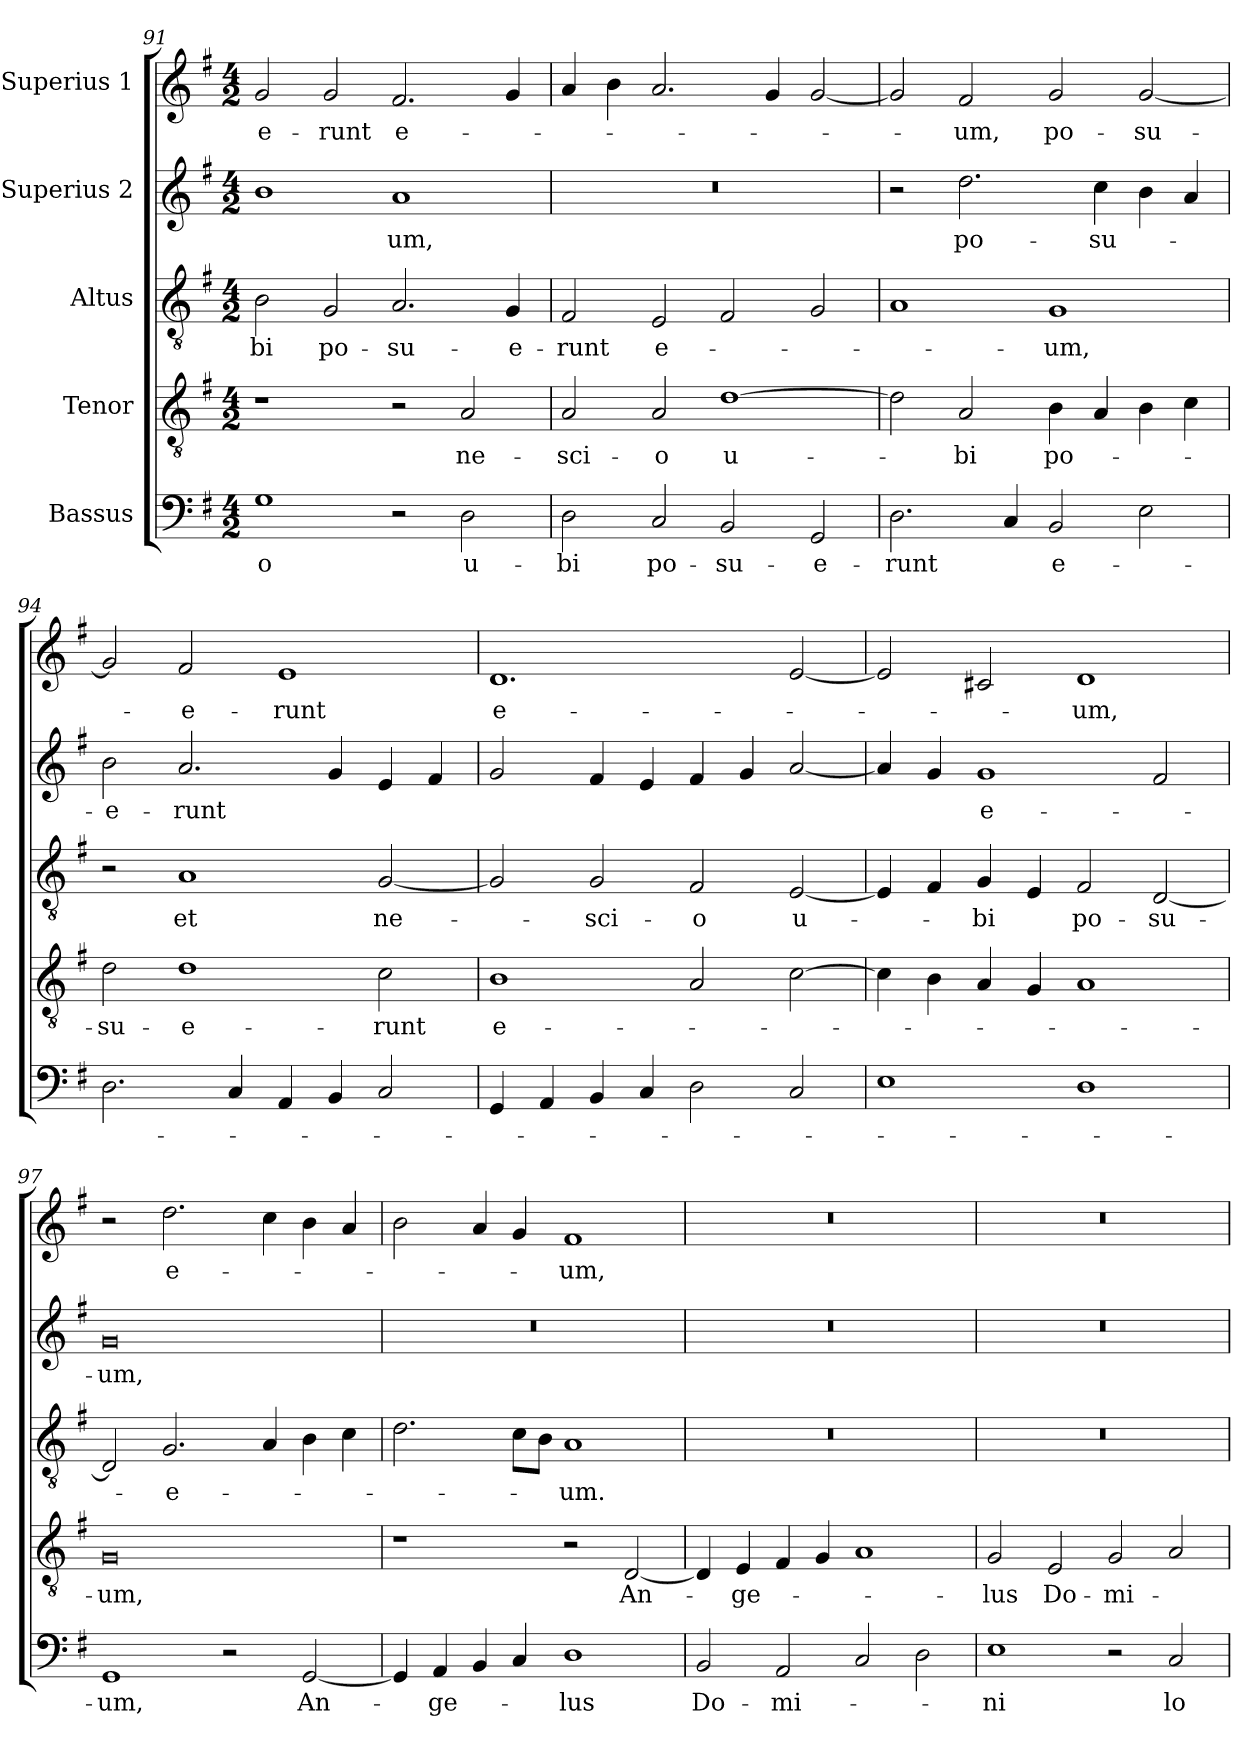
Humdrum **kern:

**kern	**text	**kern	**text	**kern	**text	**kern	**text	**kern	**text
*part5	*part5	*part4	*part4	*part3	*part3	*part2	*part2	*part1	*part1
*staff5	*staff5	*staff4	*staff4	*staff3	*staff3	*staff2	*staff2	*staff1	*staff1
*I"Bassus	*	*I"Tenor	*	*I"Altus	*	*I"Superius 2	*	*I"Superius 1	*
*clefF4	*	*clefGv2	*	*clefGv2	*	*clefG2	*	*clefG2	*
*k[f#]	*	*k[f#]	*	*k[f#]	*	*k[f#]	*	*k[f#]	*
*M4/2	*	*M4/2	*	*M4/2	*	*M4/2	*	*M4/2	*
=91	=91	=91	=91	=91	=91	=91	=91	=91	=91
1G\	-o	1r	.	2B\	-bi	1b\	.	2g/	-e-
.	.	.	.	2G/	po-	.	.	2g/	-runt
2r	.	2r	.	2.A/	-su-	1a/	-um,	2.f#/	e-
2D\	u-	2A/	ne-	.	.	.	.	.	.
.	.	.	.	4G/	-e-	.	.	4g/	.
=92	=92	=92	=92	=92	=92	=92	=92	=92	=92
2D\	-bi	2A/	-sci-	2F#/	-runt	0r	.	4a/	.
.	.	.	.	.	.	.	.	4b\	.
2C/	po-	2A/	-o	2E/	e-	.	.	2.a/	.
2BB/	-su-	[1d\	u-	2F#/	.	.	.	.	.
.	.	.	.	.	.	.	.	4g/	.
2GG/	-e-	.	.	2G/	.	.	.	[2g/	.
=93	=93	=93	=93	=93	=93	=93	=93	=93	=93
2.D\	-runt	2d\]	.	1A/	.	2r	.	2g/]	.
.	.	2A/	-bi	.	.	2.dd\	po-	2f#/	-um,
4C/	.	.	.	.	.	.	.	.	.
2BB/	e-	4B\	po-	1G/	-um,	.	.	2g/	po-
.	.	4A/	.	.	.	4cc\	-su-	.	.
2E\	.	4B\	.	.	.	4b\	.	[2g/	-su-
.	.	4c\	.	.	.	4a/	.	.	.
=94	=94	=94	=94	=94	=94	=94	=94	=94	=94
2.D\	.	2d\	-su-	2r	.	2b\	-e-	2g/]	.
.	.	1d\	-e-	1A/	et	2.a/	-runt	2f#/	-e-
4C/	.	.	.	.	.	.	.	.	.
4AA/	.	.	.	.	.	.	.	1e/	-runt
4BB/	.	.	.	.	.	4g/	.	.	.
2C/	.	2c\	-runt	[2G/	ne-	4e/	.	.	.
.	.	.	.	.	.	4f#/	.	.	.
=95	=95	=95	=95	=95	=95	=95	=95	=95	=95
4GG/	.	1B\	e-	2G/]	.	2g/	.	1.d/	e-
4AA/	.	.	.	.	.	.	.	.	.
4BB/	.	.	.	2G/	-sci-	4f#/	.	.	.
4C/	.	.	.	.	.	4e/	.	.	.
2D\	.	2A/	.	2F#/	-o	4f#/	.	.	.
.	.	.	.	.	.	4g/	.	.	.
2C/	.	[2c\	.	[2E/	u-	[2a/	.	[2e/	.
=96	=96	=96	=96	=96	=96	=96	=96	=96	=96
1E\	.	4c\]	.	4E/]	.	4a/]	.	2e/]	.
.	.	4B\	.	4F#/	.	4g/	.	.	.
.	.	4A/	.	4G/	-bi	1g/	e-	2c#X/	.
.	.	4G/	.	4E/	.	.	.	.	.
1D\	.	1A/	.	2F#/	po-	.	.	1d/	-um,
.	.	.	.	[2D/	-su-	2f#/	.	.	.
=97	=97	=97	=97	=97	=97	=97	=97	=97	=97
1GG/	-um,	0G/	-um,	2D/]	.	0g/	-um,	2r	.
.	.	.	.	2.G/	-e-	.	.	2.dd\	e-
2r	.	.	.	.	.	.	.	.	.
.	.	.	.	4A/	.	.	.	4cc\	.
[2GG/	An-	.	.	4B\	.	.	.	4b\	.
.	.	.	.	4c\	.	.	.	4a/	.
=98	=98	=98	=98	=98	=98	=98	=98	=98	=98
4GG/]	.	1r	.	2.d\	.	0r	.	2b\	.
4AA/	-ge-	.	.	.	.	.	.	.	.
4BB/	.	.	.	.	.	.	.	4a/	.
4C/	.	.	.	8c\L	.	.	.	4g/	.
.	.	.	.	8B\J	.	.	.	.	.
1D\	-lus	2r	.	1A/	-um.	.	.	1f#/	-um,
.	.	[2D/	An-	.	.	.	.	.	.
=99	=99	=99	=99	=99	=99	=99	=99	=99	=99
2BB/	Do-	4D/]	.	0r	.	0r	.	0r	.
.	.	4E/	-ge-	.	.	.	.	.	.
2AA/	-mi-	4F#/	.	.	.	.	.	.	.
.	.	4G/	.	.	.	.	.	.	.
2C/	.	1A/	.	.	.	.	.	.	.
2D\	.	.	.	.	.	.	.	.	.
=100	=100	=100	=100	=100	=100	=100	=100	=100	=100
1E\	-ni	2G/	-lus	0r	.	0r	.	0r	.
.	.	2E/	Do-	.	.	.	.	.	.
2r	.	2G/	-mi-	.	.	.	.	.	.
2C/	lo-	2A/	.	.	.	.	.	.	.
=	=	=	=	=	=	=	=	=	=
*-	*-	*-	*-	*-	*-	*-	*-	*-	*-
